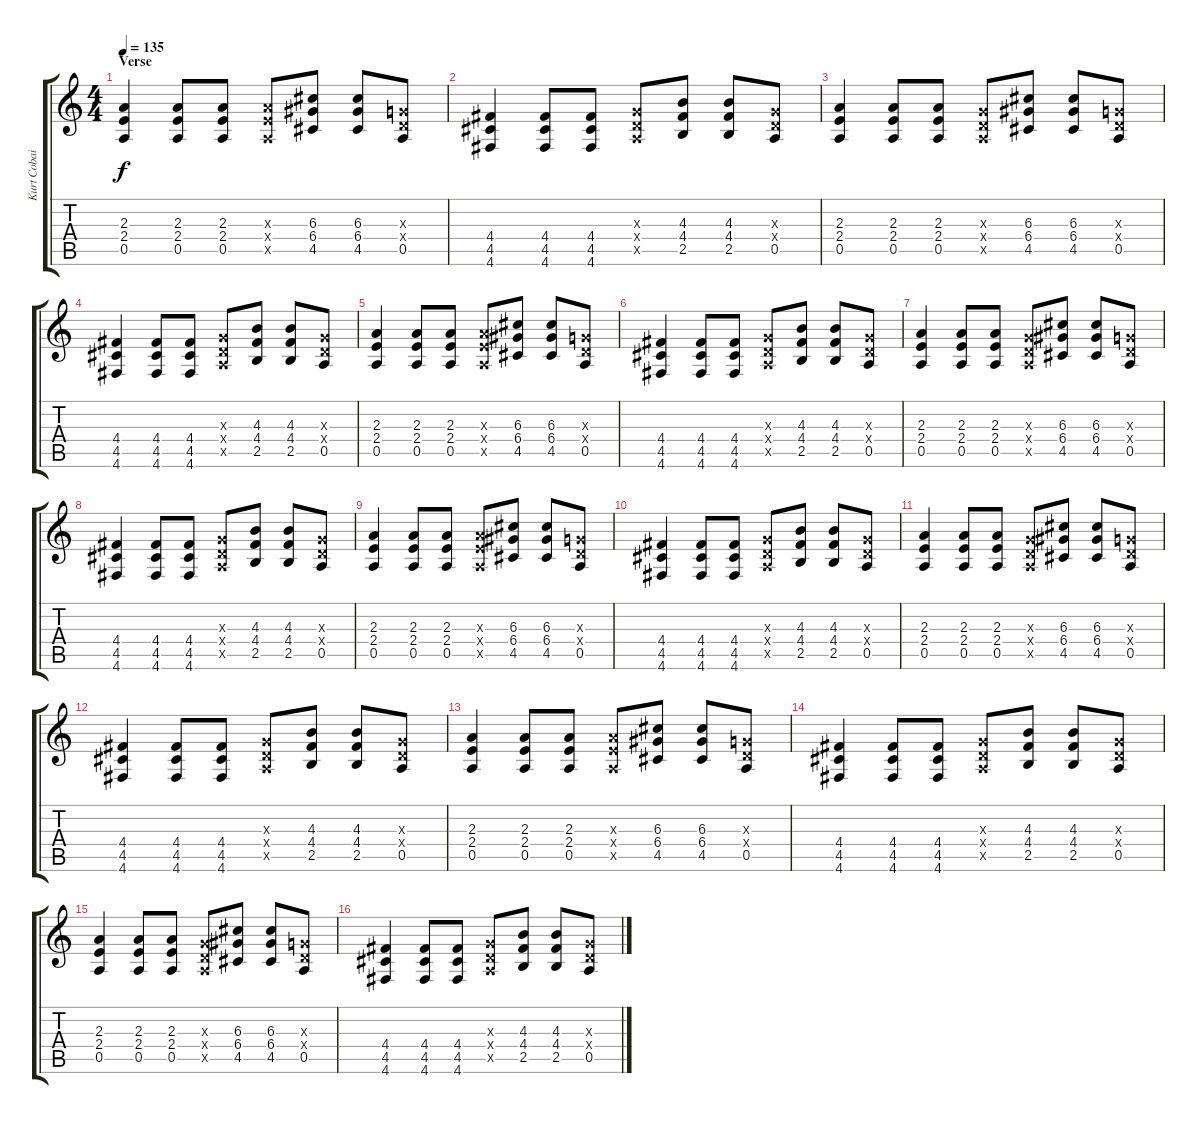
\track ("Kurt Cobain" "Kurt Cobai") {instrument overdrivenguitar}
\staff {score tabs}
\tuning (E4 B3 G3 D3 A2 D2) {hide}
\ts (4 4)
\section ("" "Verse")
\tempo 135
\clef g2
\ks c
(2.3 2.4 0.5).4{dy f} (2.3 2.4 0.5).8 (2.3 2.4 0.5).8 (2.3{x} 2.4{x} 0.5{x}).8 (6.3 6.4 4.5).8 (6.3 6.4 4.5).8 (0.3{x} 0.4{x} 0.5).8 |
(4.4 4.5 4.6).4 (4.4 4.5 4.6).8 (4.4 4.5 4.6).8 (0.3{x} 0.4{x} 0.5{x}).8 (4.3 4.4 2.5).8 (4.3 4.4 2.5).8 (0.3{x} 0.4{x} 0.5).8 |
(2.3 2.4 0.5).4 (2.3 2.4 0.5).8 (2.3 2.4 0.5).8 (0.3{x} 0.4{x} 0.5{x}).8 (6.3 6.4 4.5).8 (6.3 6.4 4.5).8 (0.3{x} 0.4{x} 0.5).8 |
(4.4 4.5 4.6).4 (4.4 4.5 4.6).8 (4.4 4.5 4.6).8 (0.3{x} 0.4{x} 0.5{x}).8 (4.3 4.4 2.5).8 (4.3 4.4 2.5).8 (0.3{x} 0.4{x} 0.5).8 |
(2.3 2.4 0.5).4 (2.3 2.4 0.5).8 (2.3 2.4 0.5).8 (2.3{x} 2.4{x} 0.5{x}).8 (6.3 6.4 4.5).8 (6.3 6.4 4.5).8 (0.3{x} 0.4{x} 0.5).8 |
(4.4 4.5 4.6).4 (4.4 4.5 4.6).8 (4.4 4.5 4.6).8 (0.3{x} 0.4{x} 0.5{x}).8 (4.3 4.4 2.5).8 (4.3 4.4 2.5).8 (0.3{x} 0.4{x} 0.5).8 |
(2.3 2.4 0.5).4 (2.3 2.4 0.5).8 (2.3 2.4 0.5).8 (0.3{x} 0.4{x} 0.5{x}).8 (6.3 6.4 4.5).8 (6.3 6.4 4.5).8 (0.3{x} 0.4{x} 0.5).8 |
(4.4 4.5 4.6).4 (4.4 4.5 4.6).8 (4.4 4.5 4.6).8 (0.3{x} 0.4{x} 0.5{x}).8 (4.3 4.4 2.5).8 (4.3 4.4 2.5).8 (0.3{x} 0.4{x} 0.5).8 |
(2.3 2.4 0.5).4 (2.3 2.4 0.5).8 (2.3 2.4 0.5).8 (2.3{x} 2.4{x} 0.5{x}).8 (6.3 6.4 4.5).8 (6.3 6.4 4.5).8 (0.3{x} 0.4{x} 0.5).8 |
(4.4 4.5 4.6).4 (4.4 4.5 4.6).8 (4.4 4.5 4.6).8 (0.3{x} 0.4{x} 0.5{x}).8 (4.3 4.4 2.5).8 (4.3 4.4 2.5).8 (0.3{x} 0.4{x} 0.5).8 |
(2.3 2.4 0.5).4 (2.3 2.4 0.5).8 (2.3 2.4 0.5).8 (0.3{x} 0.4{x} 0.5{x}).8 (6.3 6.4 4.5).8 (6.3 6.4 4.5).8 (0.3{x} 0.4{x} 0.5).8 |
(4.4 4.5 4.6).4 (4.4 4.5 4.6).8 (4.4 4.5 4.6).8 (0.3{x} 0.4{x} 0.5{x}).8 (4.3 4.4 2.5).8 (4.3 4.4 2.5).8 (0.3{x} 0.4{x} 0.5).8 |
(2.3 2.4 0.5).4 (2.3 2.4 0.5).8 (2.3 2.4 0.5).8 (2.3{x} 2.4{x} 0.5{x}).8 (6.3 6.4 4.5).8 (6.3 6.4 4.5).8 (0.3{x} 0.4{x} 0.5).8 |
(4.4 4.5 4.6).4 (4.4 4.5 4.6).8 (4.4 4.5 4.6).8 (0.3{x} 0.4{x} 0.5{x}).8 (4.3 4.4 2.5).8 (4.3 4.4 2.5).8 (0.3{x} 0.4{x} 0.5).8 |
(2.3 2.4 0.5).4 (2.3 2.4 0.5).8 (2.3 2.4 0.5).8 (0.3{x} 0.4{x} 0.5{x}).8 (6.3 6.4 4.5).8 (6.3 6.4 4.5).8 (0.3{x} 0.4{x} 0.5).8 |
(4.4 4.5 4.6).4 (4.4 4.5 4.6).8 (4.4 4.5 4.6).8 (0.3{x} 0.4{x} 0.5{x}).8 (4.3 4.4 2.5).8 (4.3 4.4 2.5).8 (0.3{x} 0.4{x} 0.5).8
